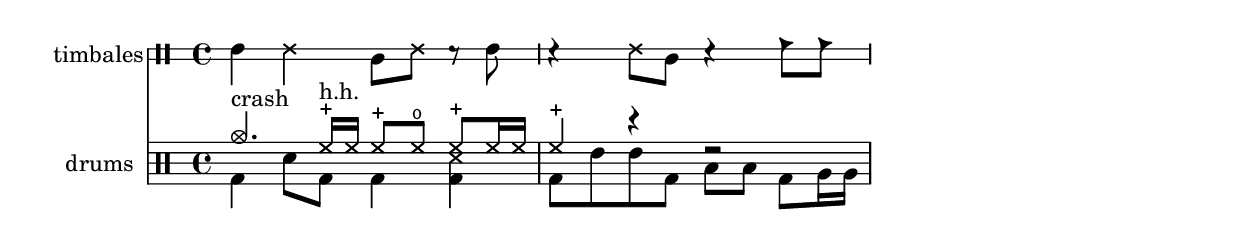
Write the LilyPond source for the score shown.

drh = \drummode {
        cymc4.^"crash" hhc16^"h.h." hh hhc8 hho hhc8 hh16 hh
        hhc4 r4 r2
      }
drl = \drummode {
        bd4 sn8 bd bd4 << bd ss >>
        bd8 tommh tommh bd toml toml bd tomfh16 tomfh
      }
timb = \drummode {
         timh4 ssh timl8 ssh r timh r4
         ssh8 timl r4 cb8 cb
       }

\score {
  <<
    \new DrumStaff \with {
      instrumentName = "timbales"
      drumStyleTable = #timbales-style
      \override StaffSymbol.line-count = #2
      \override BarLine.bar-extent = #'(-1 . 1)
    }
    <<
      \timb
    >>
    \new DrumStaff \with { instrumentName = "drums" }
    <<
      \new DrumVoice { \stemUp \drh }
      \new DrumVoice { \stemDown \drl }
    >>
  >>
  \layout { }
}